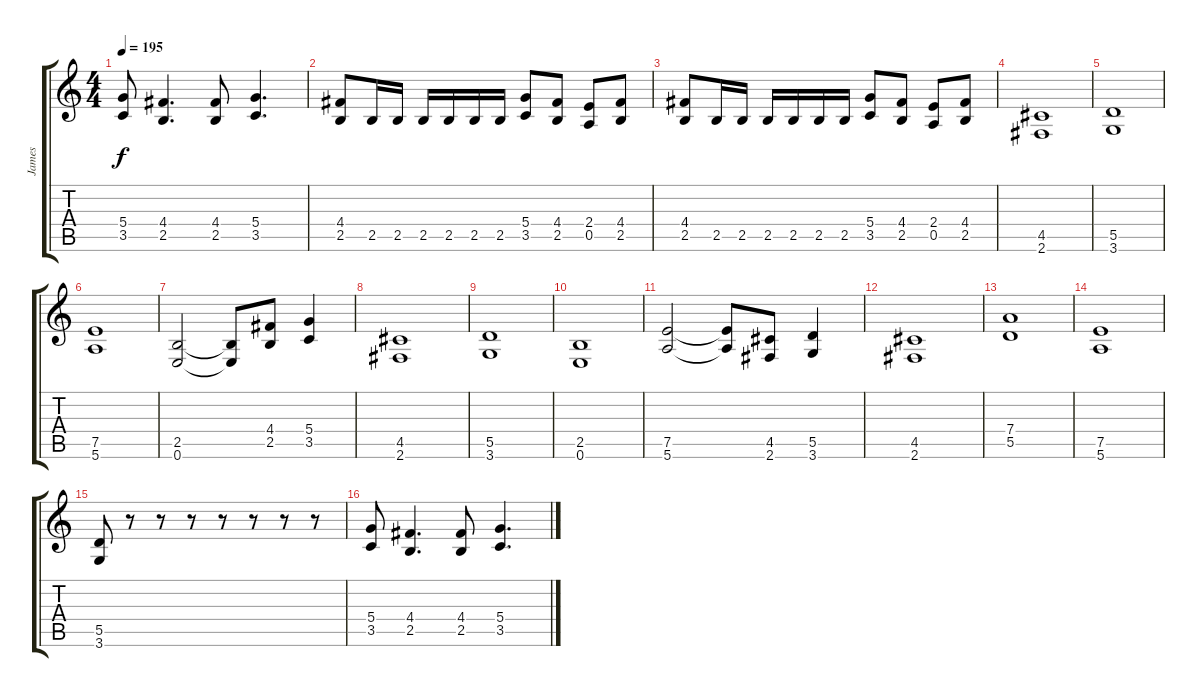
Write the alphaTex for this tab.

\track ("James" "James") {instrument distortionguitar}
\staff {score tabs}
\tuning (E4 B3 G3 D3 A2 E2) {hide}
\ts (4 4)
\tempo 195
\clef g2
\ks c
(5.4 3.5).8{dy f} (4.4 2.5).4{d} (4.4 2.5).8 (5.4 3.5).4{d} |
(4.4 2.5).8 2.5.16 2.5.16 2.5.16 2.5.16 2.5.16 2.5.16 (5.4 3.5).8 (4.4 2.5).8 (2.4 0.5).8 (4.4 2.5).8 |
(4.4 2.5).8 2.5.16 2.5.16 2.5.16 2.5.16 2.5.16 2.5.16 (5.4 3.5).8 (4.4 2.5).8 (2.4 0.5).8 (4.4 2.5).8 |
(4.5 2.6).1 |
(5.5 3.6).1 |
(7.5 5.6).1 |
(2.5 0.6).2 (2.5{t} 0.6{t}).8 (4.4 2.5).8 (5.4 3.5).4 |
(4.5 2.6).1 |
(5.5 3.6).1 |
(2.5 0.6).1 |
(7.5 5.6).2 (7.5{t} 5.6{t}).8 (4.5 2.6).8 (5.5 3.6).4 |
(4.5 2.6).1 |
(7.4 5.5).1 |
(7.5 5.6).1 |
(5.5 3.6).8 r.8 r.8 r.8 r.8 r.8 r.8 r.8 |
(5.4 3.5).8 (4.4 2.5).4{d} (4.4 2.5).8 (5.4 3.5).4{d}
